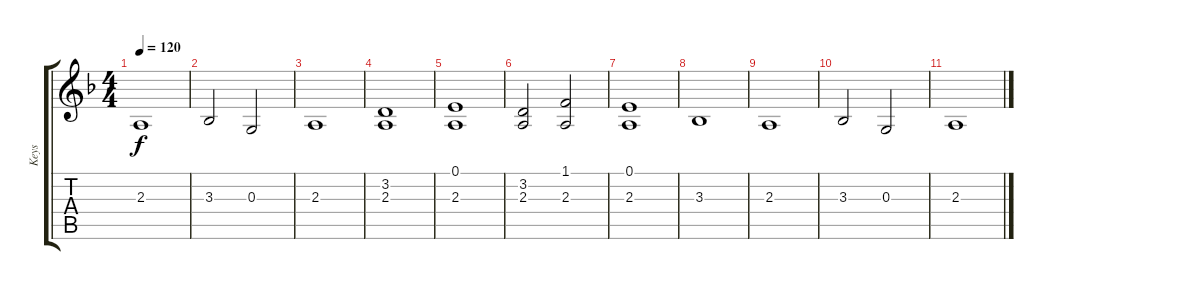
\track ("Keys" "Keys") {instrument trumpet}
\staff {score tabs}
\tuning (E4 B3 G3 D3 A2 E2) {hide}
\ts (4 4)
\tempo 120
\clef g2
\ks dminor
2.3.1{dy f} |
3.3.2 0.3.2 |
2.3.1 |
(3.2 2.3).1 |
(0.1 2.3).1 |
(3.2 2.3).2 (1.1 2.3).2 |
(0.1 2.3).1 |
3.3.1 |
2.3.1 |
3.3.2 0.3.2 |
2.3.1
